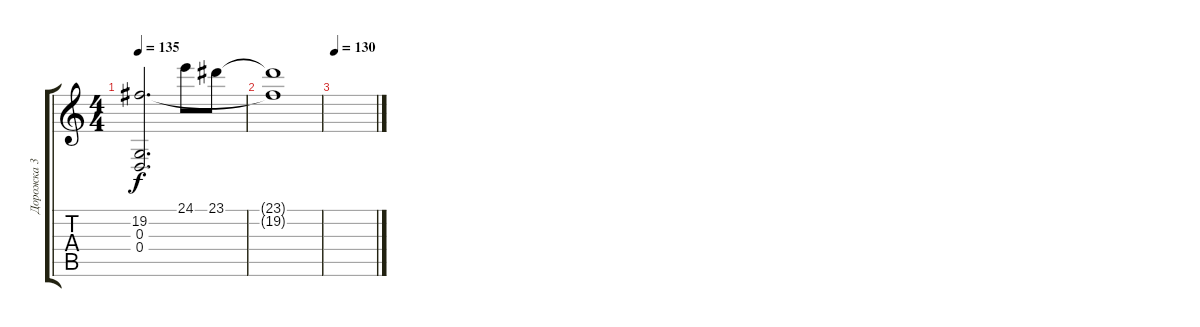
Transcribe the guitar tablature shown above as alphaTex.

\track ("Дорожка 3" "Дорожка 3") {instrument pad7halo}
\staff {score tabs}
\tuning (E4 B3 G3 D3 A2 E2) {hide}
\ts (4 4)
\tempo 135
\clef g2
\ks c
(19.2{t} 0.3 0.4{t}).2{d dy f} 24.1.8 23.1.8 |
(23.1{t} 19.2{t}).1 |
\tempo 130
